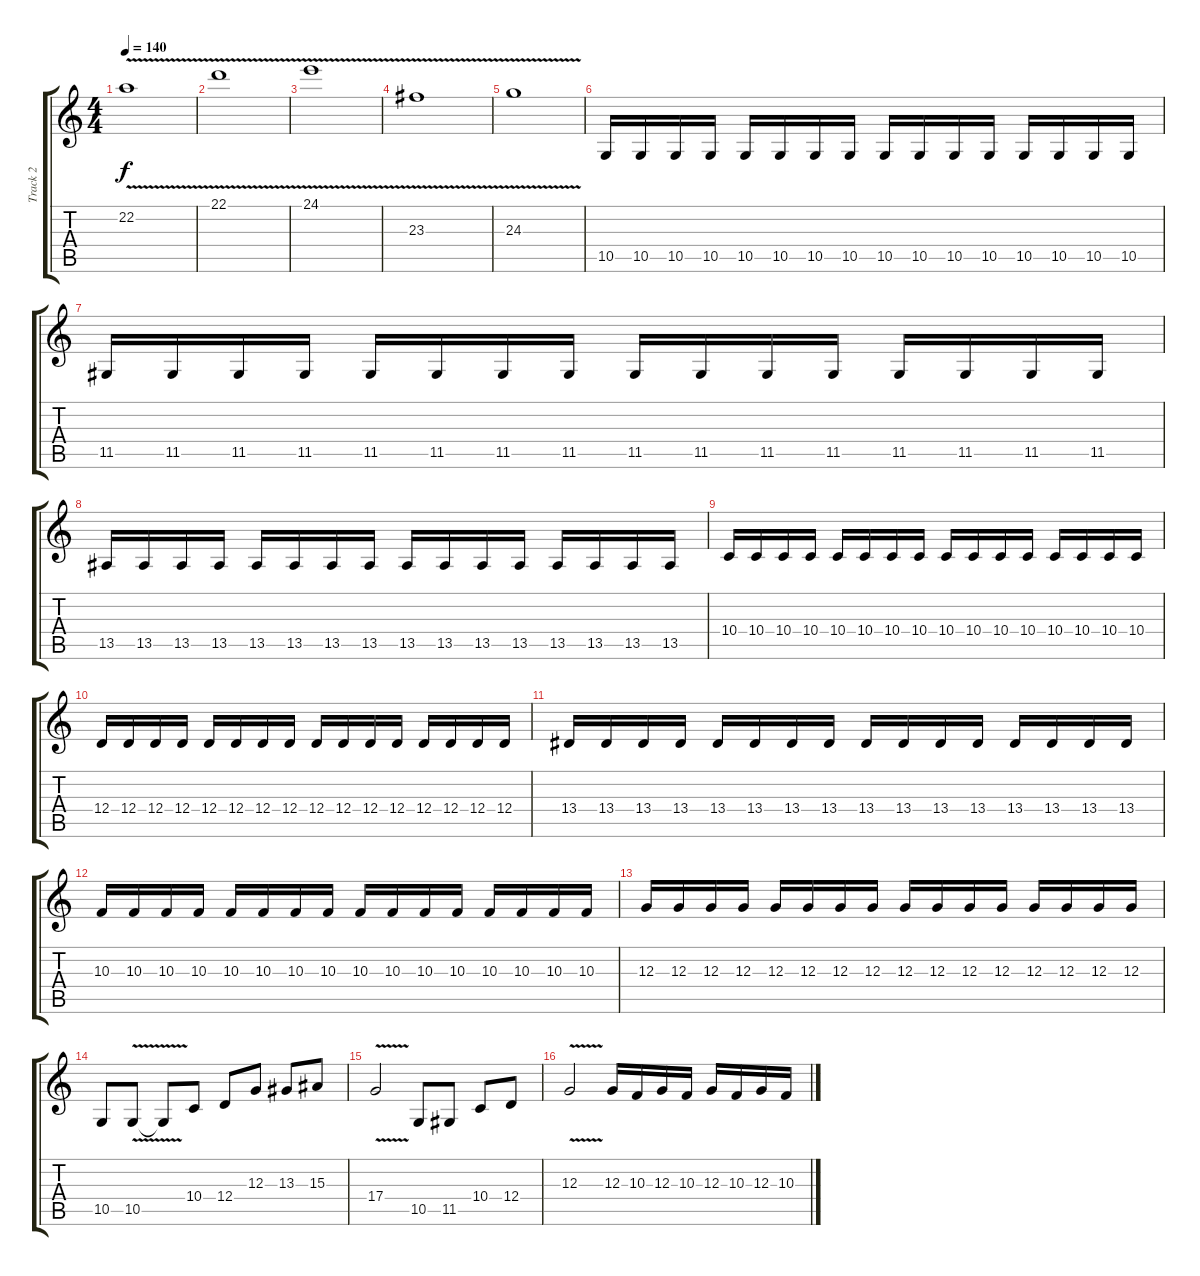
\track ("Track 2" "Track 2") {instrument viola}
\staff {score tabs}
\tuning (E4 B3 G3 D3 A2 E2) {hide}
\ts (4 4)
\tempo 140
\clef g2
\ks c
22.2{v}.1{dy f} |
22.1{v}.1 |
24.1{v}.1 |
23.3{v}.1 |
24.3{v}.1 |
10.5.16 10.5.16 10.5.16 10.5.16 10.5.16 10.5.16 10.5.16 10.5.16 10.5.16 10.5.16 10.5.16 10.5.16 10.5.16 10.5.16 10.5.16 10.5.16 |
11.5.16 11.5.16 11.5.16 11.5.16 11.5.16 11.5.16 11.5.16 11.5.16 11.5.16 11.5.16 11.5.16 11.5.16 11.5.16 11.5.16 11.5.16 11.5.16 |
13.5.16 13.5.16 13.5.16 13.5.16 13.5.16 13.5.16 13.5.16 13.5.16 13.5.16 13.5.16 13.5.16 13.5.16 13.5.16 13.5.16 13.5.16 13.5.16 |
10.4.16 10.4.16 10.4.16 10.4.16 10.4.16 10.4.16 10.4.16 10.4.16 10.4.16 10.4.16 10.4.16 10.4.16 10.4.16 10.4.16 10.4.16 10.4.16 |
12.4.16 12.4.16 12.4.16 12.4.16 12.4.16 12.4.16 12.4.16 12.4.16 12.4.16 12.4.16 12.4.16 12.4.16 12.4.16 12.4.16 12.4.16 12.4.16 |
13.4.16 13.4.16 13.4.16 13.4.16 13.4.16 13.4.16 13.4.16 13.4.16 13.4.16 13.4.16 13.4.16 13.4.16 13.4.16 13.4.16 13.4.16 13.4.16 |
10.3.16 10.3.16 10.3.16 10.3.16 10.3.16 10.3.16 10.3.16 10.3.16 10.3.16 10.3.16 10.3.16 10.3.16 10.3.16 10.3.16 10.3.16 10.3.16 |
12.3.16 12.3.16 12.3.16 12.3.16 12.3.16 12.3.16 12.3.16 12.3.16 12.3.16 12.3.16 12.3.16 12.3.16 12.3.16 12.3.16 12.3.16 12.3.16 |
10.5.8 10.5{v}.8 10.5{t}.8 10.4.8 12.4.8 12.3.8 13.3.8 15.3.8 |
17.4{v}.2 10.5.8 11.5.8 10.4.8 12.4.8 |
12.3{v}.2 12.3.16 10.3.16 12.3.16 10.3.16 12.3.16 10.3.16 12.3.16 10.3.16
